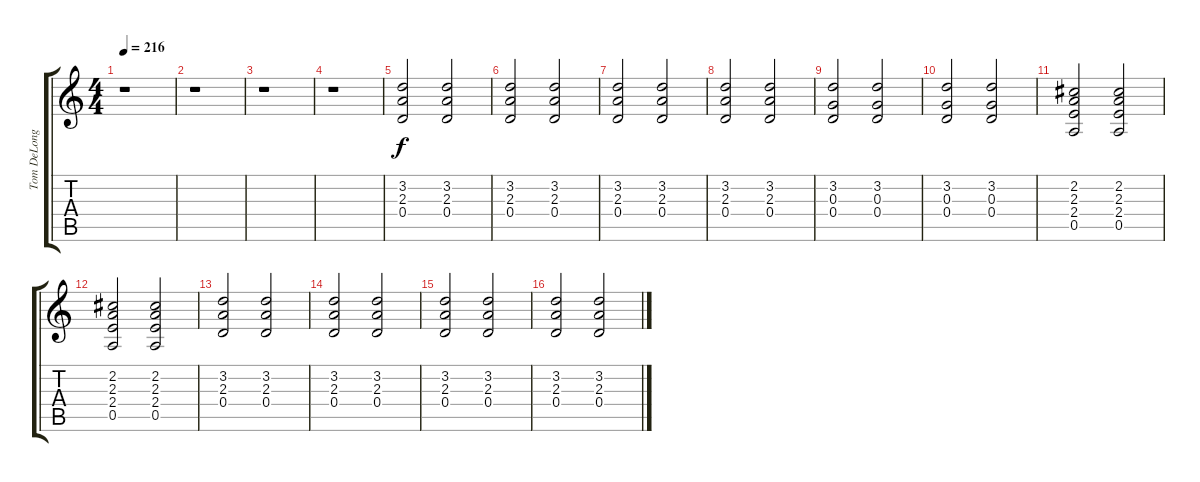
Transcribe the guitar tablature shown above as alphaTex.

\track ("Tom DeLonge (Clean Guitar)" "Tom DeLong") {instrument electricguitarclean}
\staff {score tabs}
\tuning (E4 B3 G3 D3 A2 E2) {hide}
\ts (4 4)
\tempo 216
\clef g2
\ks c
r.1{dy f} |
r.1 |
r.1 |
r.1 |
(3.2 2.3 0.4).2 (3.2 2.3 0.4).2 |
(3.2 2.3 0.4).2 (3.2 2.3 0.4).2 |
(3.2 2.3 0.4).2 (3.2 2.3 0.4).2 |
(3.2 2.3 0.4).2 (3.2 2.3 0.4).2 |
(3.2 0.3 0.4).2 (3.2 0.3 0.4).2 |
(3.2 0.3 0.4).2 (3.2 0.3 0.4).2 |
(2.2 2.3 2.4 0.5).2 (2.2 2.3 2.4 0.5).2 |
(2.2 2.3 2.4 0.5).2 (2.2 2.3 2.4 0.5).2 |
(3.2 2.3 0.4).2 (3.2 2.3 0.4).2 |
(3.2 2.3 0.4).2 (3.2 2.3 0.4).2 |
(3.2 2.3 0.4).2 (3.2 2.3 0.4).2 |
(3.2 2.3 0.4).2 (3.2 2.3 0.4).2
